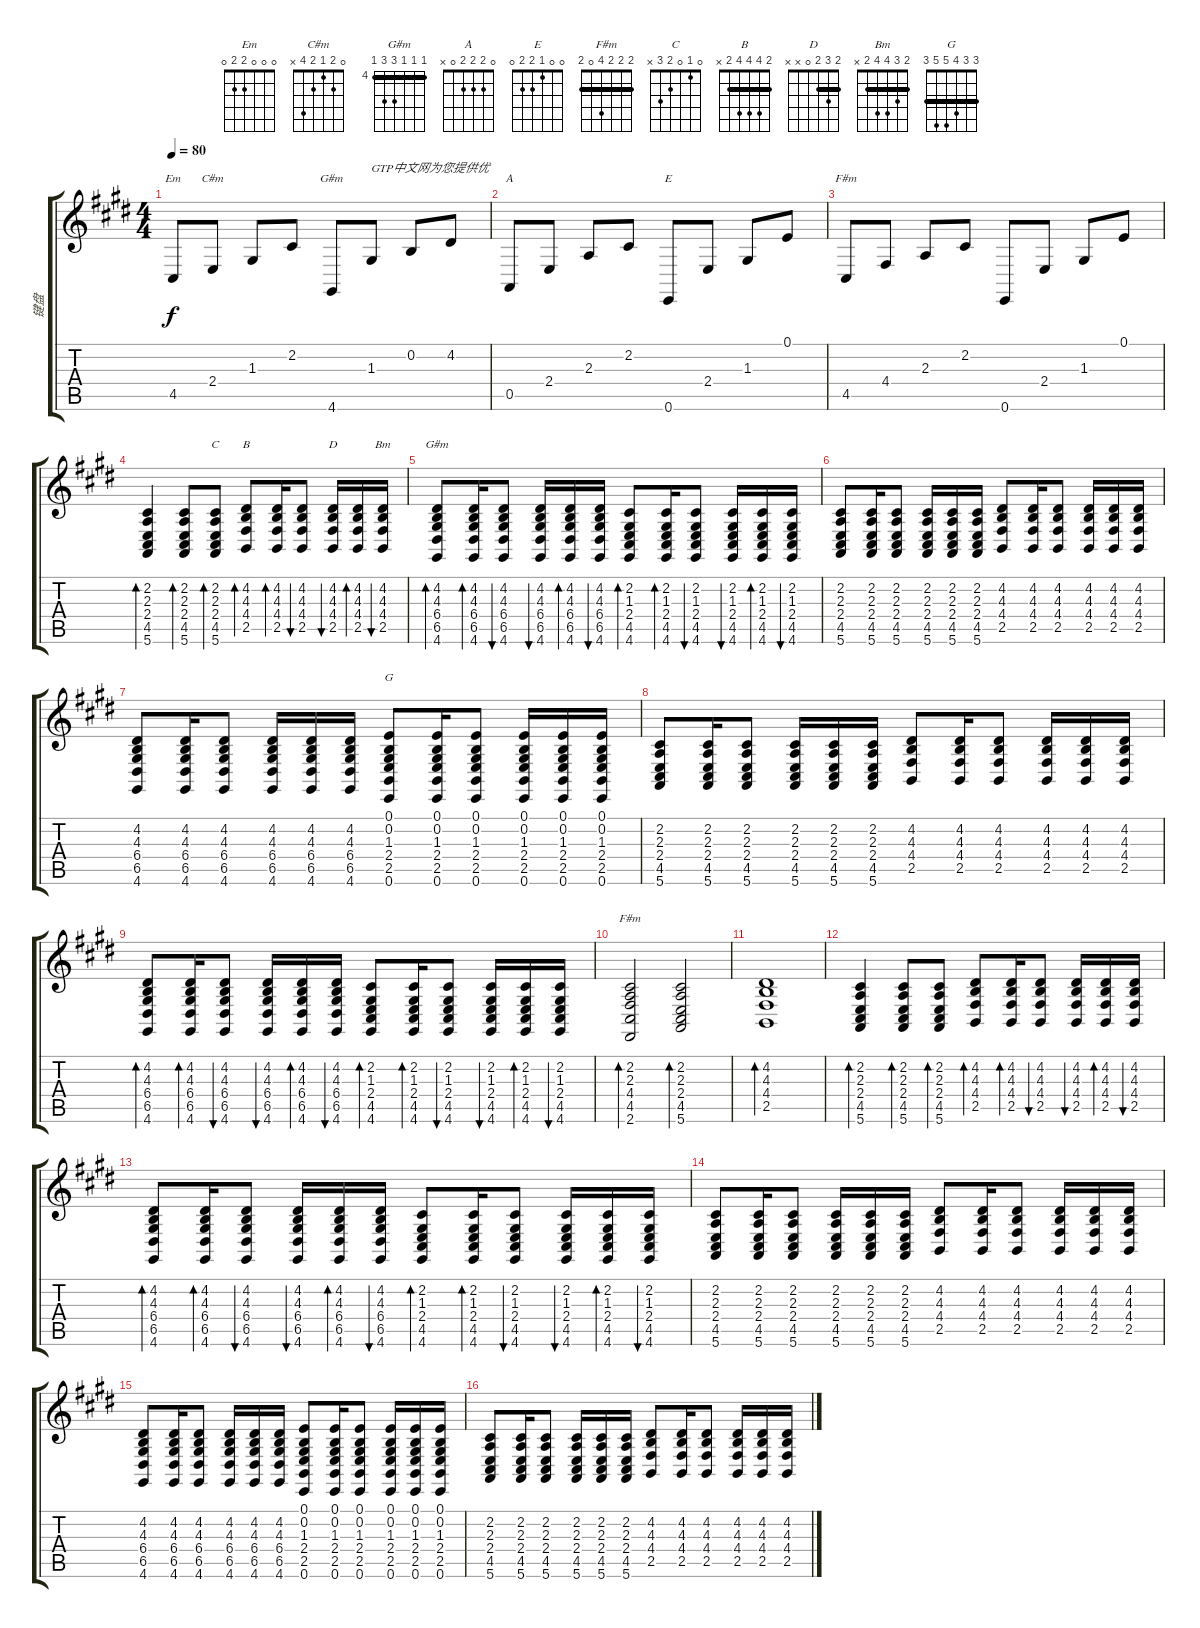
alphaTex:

\track ("键盘" "键盘") {instrument brightacousticpiano}
\staff {score tabs}
\tuning (E4 B3 G3 D3 A2 E2) {hide}
\chord ("Em" 0 0 0 2 2 0)
\chord ("C#m" 0 2 1 2 4 x)
\chord ("G#m" x 0 1 1 2 4)
\chord ("A" 0 2 2 2 0 x)
\chord ("E" 0 0 1 2 2 0)
\chord ("F#m" 2 2 2 4 4 2) {barre 2}
\chord ("C" 0 1 0 2 3 x)
\chord ("B" 2 4 4 4 2 x) {barre 2}
\chord ("D" 2 3 2 0 x x) {barre 2}
\chord ("Bm" 2 3 4 4 2 x) {barre 2}
\chord ("G#m" 4 4 4 6 6 4) {firstfret 4 barre 4}
\chord ("G" 3 3 4 5 5 3) {barre 3}
\chord ("F#m" 2 2 2 4 0 2) {barre 2}
\ts (4 4)
\tempo 80
\clef g2
\ks c#minor
4.5.8{ch "Em" dy f} 2.4.8{ch "C#m"} 1.3.8 2.2.8 4.6.8{ch "G#m"} 1.3.8{txt "GTP中文网为您提供优"} 0.2.8 4.2.8 |
0.5.8{ch "A"} 2.4.8 2.3.8 2.2.8 0.6.8{ch "E"} 2.4.8 1.3.8 0.1.8 |
4.5.8{ch "F#m"} 4.4.8 2.3.8 2.2.8 0.6.8 2.4.8 1.3.8 0.1.8 |
(2.2 2.3 2.4 4.5 5.6).4{bd 30} (2.2 2.3 2.4 4.5 5.6).8{bd 30} (2.2 2.3 2.4 4.5 5.6).8{bd 30 ch "C"} (4.2 4.3 4.4 2.5).8{bd 30 ch "B"} (4.2 4.3 4.4 2.5).16{bd 30} (4.2 4.3 4.4 2.5).8{bu 30} (4.2 4.3 4.4 2.5).16{bu 30 ch "D"} (4.2 4.3 4.4 2.5).16{bd 30} (4.2 4.3 4.4 2.5).16{bu 30 ch "Bm"} |
(4.2 4.3 6.4 6.5 4.6).8{bd 30 ch "G#m"} (4.2 4.3 6.4 6.5 4.6).16{bd 30} (4.2 4.3 6.4 6.5 4.6).8{bu 30} (4.2 4.3 6.4 6.5 4.6).16{bu 30} (4.2 4.3 6.4 6.5 4.6).16{bd 30} (4.2 4.3 6.4 6.5 4.6).16{bu 30} (2.2 1.3 2.4 4.5 4.6).8{bd 30} (2.2 1.3 2.4 4.5 4.6).16{bd 30} (2.2 1.3 2.4 4.5 4.6).8{bu 30} (2.2 1.3 2.4 4.5 4.6).16{bu 30} (2.2 1.3 2.4 4.5 4.6).16{bd 30} (2.2 1.3 2.4 4.5 4.6).16{bu 30} |
(2.2 2.3 2.4 4.5 5.6).8 (2.2 2.3 2.4 4.5 5.6).16 (2.2 2.3 2.4 4.5 5.6).8 (2.2 2.3 2.4 4.5 5.6).16 (2.2 2.3 2.4 4.5 5.6).16 (2.2 2.3 2.4 4.5 5.6).16 (4.2 4.3 4.4 2.5).8 (4.2 4.3 4.4 2.5).16 (4.2 4.3 4.4 2.5).8 (4.2 4.3 4.4 2.5).16 (4.2 4.3 4.4 2.5).16 (4.2 4.3 4.4 2.5).16 |
(4.2 4.3 6.4 6.5 4.6).8 (4.2 4.3 6.4 6.5 4.6).16 (4.2 4.3 6.4 6.5 4.6).8 (4.2 4.3 6.4 6.5 4.6).16 (4.2 4.3 6.4 6.5 4.6).16 (4.2 4.3 6.4 6.5 4.6).16 (0.1 0.2 1.3 2.4 2.5 0.6).8{ch "G"} (0.1 0.2 1.3 2.4 2.5 0.6).16 (0.1 0.2 1.3 2.4 2.5 0.6).8 (0.1 0.2 1.3 2.4 2.5 0.6).16 (0.1 0.2 1.3 2.4 2.5 0.6).16 (0.1 0.2 1.3 2.4 2.5 0.6).16 |
(2.2 2.3 2.4 4.5 5.6).8 (2.2 2.3 2.4 4.5 5.6).16 (2.2 2.3 2.4 4.5 5.6).8 (2.2 2.3 2.4 4.5 5.6).16 (2.2 2.3 2.4 4.5 5.6).16 (2.2 2.3 2.4 4.5 5.6).16 (4.2 4.3 4.4 2.5).8 (4.2 4.3 4.4 2.5).16 (4.2 4.3 4.4 2.5).8 (4.2 4.3 4.4 2.5).16 (4.2 4.3 4.4 2.5).16 (4.2 4.3 4.4 2.5).16 |
(4.2 4.3 6.4 6.5 4.6).8{bd 30} (4.2 4.3 6.4 6.5 4.6).16{bd 30} (4.2 4.3 6.4 6.5 4.6).8{bu 30} (4.2 4.3 6.4 6.5 4.6).16{bu 30} (4.2 4.3 6.4 6.5 4.6).16{bd 30} (4.2 4.3 6.4 6.5 4.6).16{bu 30} (2.2 1.3 2.4 4.5 4.6).8{bd 30} (2.2 1.3 2.4 4.5 4.6).16{bd 30} (2.2 1.3 2.4 4.5 4.6).8{bu 30} (2.2 1.3 2.4 4.5 4.6).16{bu 30} (2.2 1.3 2.4 4.5 4.6).16{bd 30} (2.2 1.3 2.4 4.5 4.6).16{bu 30} |
(2.2 2.3 4.4 4.5 2.6).2{bd 120 ch "F#m"} (2.2 2.3 2.4 4.5 5.6).2{bd 240} |
(4.2 4.3 4.4 2.5).1{bd 480} |
(2.2 2.3 2.4 4.5 5.6).4{bd 30} (2.2 2.3 2.4 4.5 5.6).8{bd 30} (2.2 2.3 2.4 4.5 5.6).8{bd 30} (4.2 4.3 4.4 2.5).8{bd 30} (4.2 4.3 4.4 2.5).16{bd 30} (4.2 4.3 4.4 2.5).8{bu 30} (4.2 4.3 4.4 2.5).16{bu 30} (4.2 4.3 4.4 2.5).16{bd 30} (4.2 4.3 4.4 2.5).16{bu 30} |
(4.2 4.3 6.4 6.5 4.6).8{bd 30} (4.2 4.3 6.4 6.5 4.6).16{bd 30} (4.2 4.3 6.4 6.5 4.6).8{bu 30} (4.2 4.3 6.4 6.5 4.6).16{bu 30} (4.2 4.3 6.4 6.5 4.6).16{bd 30} (4.2 4.3 6.4 6.5 4.6).16{bu 30} (2.2 1.3 2.4 4.5 4.6).8{bd 30} (2.2 1.3 2.4 4.5 4.6).16{bd 30} (2.2 1.3 2.4 4.5 4.6).8{bu 30} (2.2 1.3 2.4 4.5 4.6).16{bu 30} (2.2 1.3 2.4 4.5 4.6).16{bd 30} (2.2 1.3 2.4 4.5 4.6).16{bu 30} |
(2.2 2.3 2.4 4.5 5.6).8 (2.2 2.3 2.4 4.5 5.6).16 (2.2 2.3 2.4 4.5 5.6).8 (2.2 2.3 2.4 4.5 5.6).16 (2.2 2.3 2.4 4.5 5.6).16 (2.2 2.3 2.4 4.5 5.6).16 (4.2 4.3 4.4 2.5).8 (4.2 4.3 4.4 2.5).16 (4.2 4.3 4.4 2.5).8 (4.2 4.3 4.4 2.5).16 (4.2 4.3 4.4 2.5).16 (4.2 4.3 4.4 2.5).16 |
(4.2 4.3 6.4 6.5 4.6).8 (4.2 4.3 6.4 6.5 4.6).16 (4.2 4.3 6.4 6.5 4.6).8 (4.2 4.3 6.4 6.5 4.6).16 (4.2 4.3 6.4 6.5 4.6).16 (4.2 4.3 6.4 6.5 4.6).16 (0.1 0.2 1.3 2.4 2.5 0.6).8 (0.1 0.2 1.3 2.4 2.5 0.6).16 (0.1 0.2 1.3 2.4 2.5 0.6).8 (0.1 0.2 1.3 2.4 2.5 0.6).16 (0.1 0.2 1.3 2.4 2.5 0.6).16 (0.1 0.2 1.3 2.4 2.5 0.6).16 |
(2.2 2.3 2.4 4.5 5.6).8 (2.2 2.3 2.4 4.5 5.6).16 (2.2 2.3 2.4 4.5 5.6).8 (2.2 2.3 2.4 4.5 5.6).16 (2.2 2.3 2.4 4.5 5.6).16 (2.2 2.3 2.4 4.5 5.6).16 (4.2 4.3 4.4 2.5).8 (4.2 4.3 4.4 2.5).16 (4.2 4.3 4.4 2.5).8 (4.2 4.3 4.4 2.5).16 (4.2 4.3 4.4 2.5).16 (4.2 4.3 4.4 2.5).16
